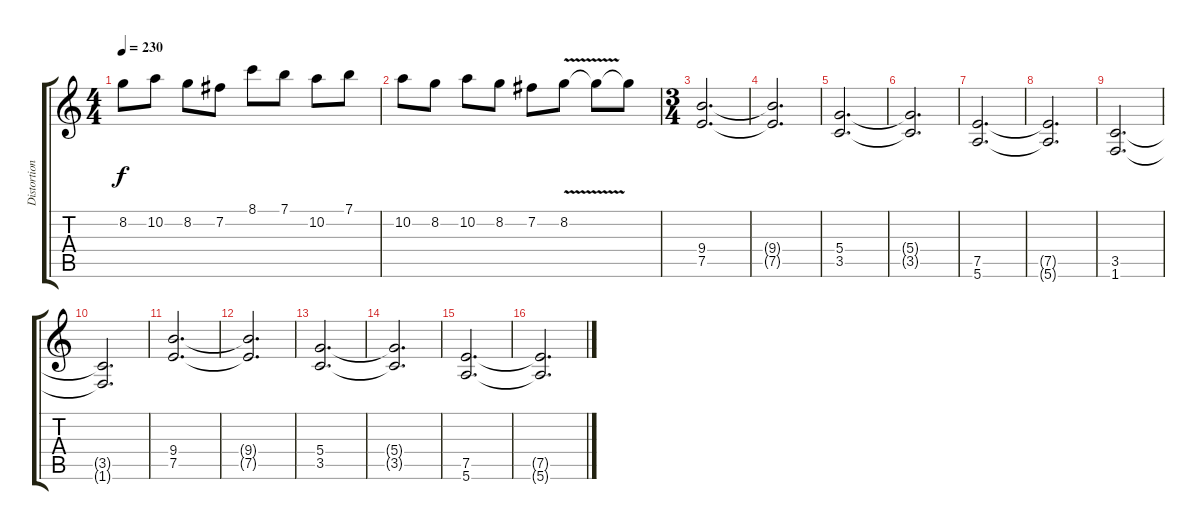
\track ("Distortion 1" "Distortion") {instrument distortionguitar}
\staff {score tabs}
\tuning (E4 B3 G3 D3 A2 E2) {hide}
\ts (4 4)
\tempo 230
\clef g2
\ks c
8.2.8{dy f} 10.2.8 8.2.8 7.2.8 8.1.8 7.1.8 10.2.8 7.1.8 |
10.2.8 8.2.8 10.2.8 8.2.8 7.2.8 8.2{v}.8 8.2{t}.8 8.2{t}.8 |
\ts (3 4)
(9.4 7.5).2{d} |
(9.4{t} 7.5{t}).2{d} |
(5.4 3.5).2{d} |
(5.4{t} 3.5{t}).2{d} |
(7.5 5.6).2{d} |
(7.5{t} 5.6{t}).2{d} |
(3.5 1.6).2{d} |
(3.5{t} 1.6{t}).2{d} |
(9.4 7.5).2{d} |
(9.4{t} 7.5{t}).2{d} |
(5.4 3.5).2{d} |
(5.4{t} 3.5{t}).2{d} |
(7.5 5.6).2{d} |
(7.5{t} 5.6{t}).2{d}
